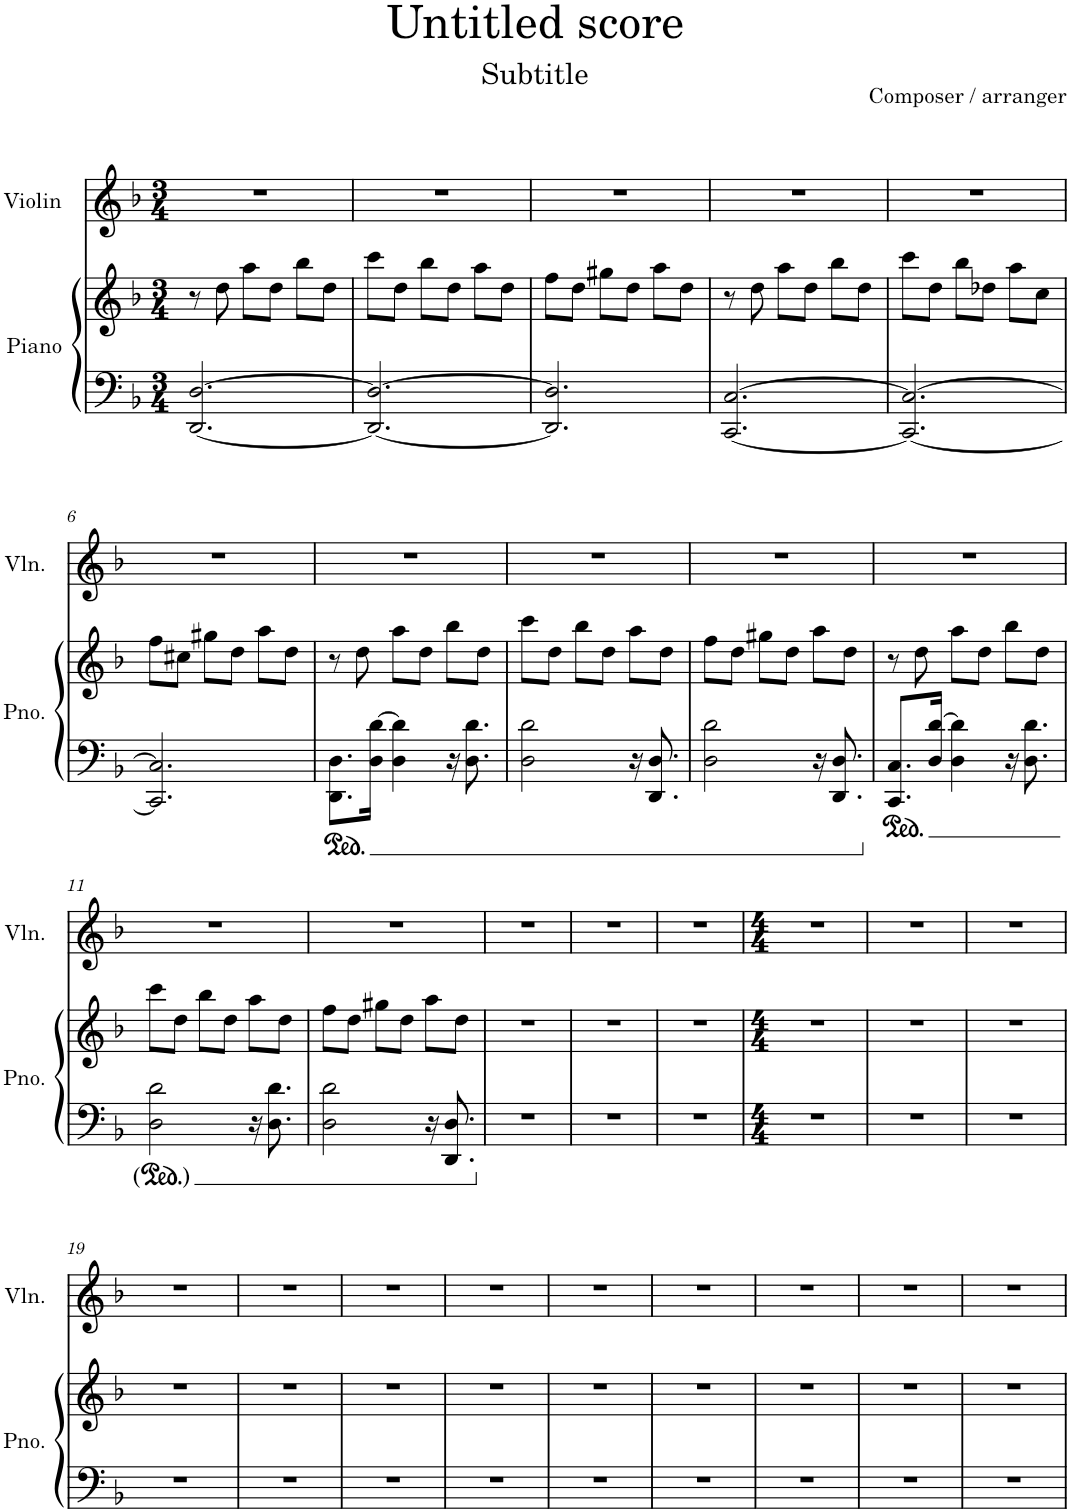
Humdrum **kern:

**kern	**kern	**kern
*part2	*part2	*part1
*staff3	*staff2	*staff1
*I"Piano	*	*I"Violin
*I'Pno.	*	*I'Vln.
*clefF4	*clefG2	*clefG2
*k[b-]	*k[b-]	*k[b-]
*M3/4	*M3/4	*M3/4
=1	=1	=1
[2.DD/ [2.D/	8r	2.r
.	8dd\	.
.	8aa\L	.
.	8dd\J	.
.	8bb-\L	.
.	8dd\J	.
=2	=2	=2
2.DD/_ 2.D/_	8ccc\L	2.r
.	8dd\J	.
.	8bb-\L	.
.	8dd\J	.
.	8aa\L	.
.	8dd\J	.
=3	=3	=3
2.DD/] 2.D/]	8ff\L	2.r
.	8dd\J	.
.	8gg#X\L	.
.	8dd\J	.
.	8aa\L	.
.	8dd\J	.
=4	=4	=4
[2.CC/ [2.C/	8r	2.r
.	8dd\	.
.	8aa\L	.
.	8dd\J	.
.	8bb-\L	.
.	8dd\J	.
=5	=5	=5
2.CC/_ 2.C/_	8ccc\L	2.r
.	8dd\J	.
.	8bb-\L	.
.	8dd-X\J	.
.	8aa\L	.
.	8cc\J	.
!!LO:LB:g=z
=6	=6	=6
2.CC/] 2.C/]	8ff\L	2.r
.	8cc#X\J	.
.	8gg#X\L	.
.	8dd\J	.
.	8aa\L	.
.	8dd\J	.
=7	=7	=7
8.DD\ 8.D\L	8r	2.r
.	8dd\	.
16D\ [16d\Jk	.	.
4D\ 4d\]	8aa\L	.
.	8dd\J	.
16r	8bb-\L	.
8.D\ 8.d\	.	.
.	8dd\J	.
=8	=8	=8
2D\ 2d\	8ccc\L	2.r
.	8dd\J	.
.	8bb-\L	.
.	8dd\J	.
16r	8aa\L	.
8.DD/ 8.D/	.	.
.	8dd\J	.
=9	=9	=9
2D\ 2d\	8ff\L	2.r
.	8dd\J	.
.	8gg#X\L	.
.	8dd\J	.
16r	8aa\L	.
8.DD/ 8.D/	.	.
.	8dd\J	.
=10	=10	=10
8.CC/ 8.C/L	8r	2.r
.	8dd\	.
16D/ [16d/Jk	.	.
4D\ 4d\]	8aa\L	.
.	8dd\J	.
16r	8bb-\L	.
8.D\ 8.d\	.	.
.	8dd\J	.
!!LO:LB:g=z
=11	=11	=11
2D\ 2d\	8ccc\L	2.r
.	8dd\J	.
.	8bb-\L	.
.	8dd\J	.
16r	8aa\L	.
8.D\ 8.d\	.	.
.	8dd\J	.
=12	=12	=12
2D\ 2d\	8ff\L	2.r
.	8dd\J	.
.	8gg#X\L	.
.	8dd\J	.
16r	8aa\L	.
8.DD/ 8.D/	.	.
.	8dd\J	.
=13	=13	=13
2.r	2.r	2.r
=14	=14	=14
2.r	2.r	2.r
=15	=15	=15
2.r	2.r	2.r
=16	=16	=16
*M4/4	*M4/4	*M4/4
1r	1r	1r
=17	=17	=17
1r	1r	1r
=18	=18	=18
1r	1r	1r
!!LO:LB:g=z
=19	=19	=19
1r	1r	1r
=20	=20	=20
1r	1r	1r
=21	=21	=21
1r	1r	1r
=22	=22	=22
1r	1r	1r
=23	=23	=23
1r	1r	1r
=24	=24	=24
1r	1r	1r
=25	=25	=25
1r	1r	1r
=26	=26	=26
1r	1r	1r
=27	=27	=27
1r	1r	1r
=	=	=
*-	*-	*-
